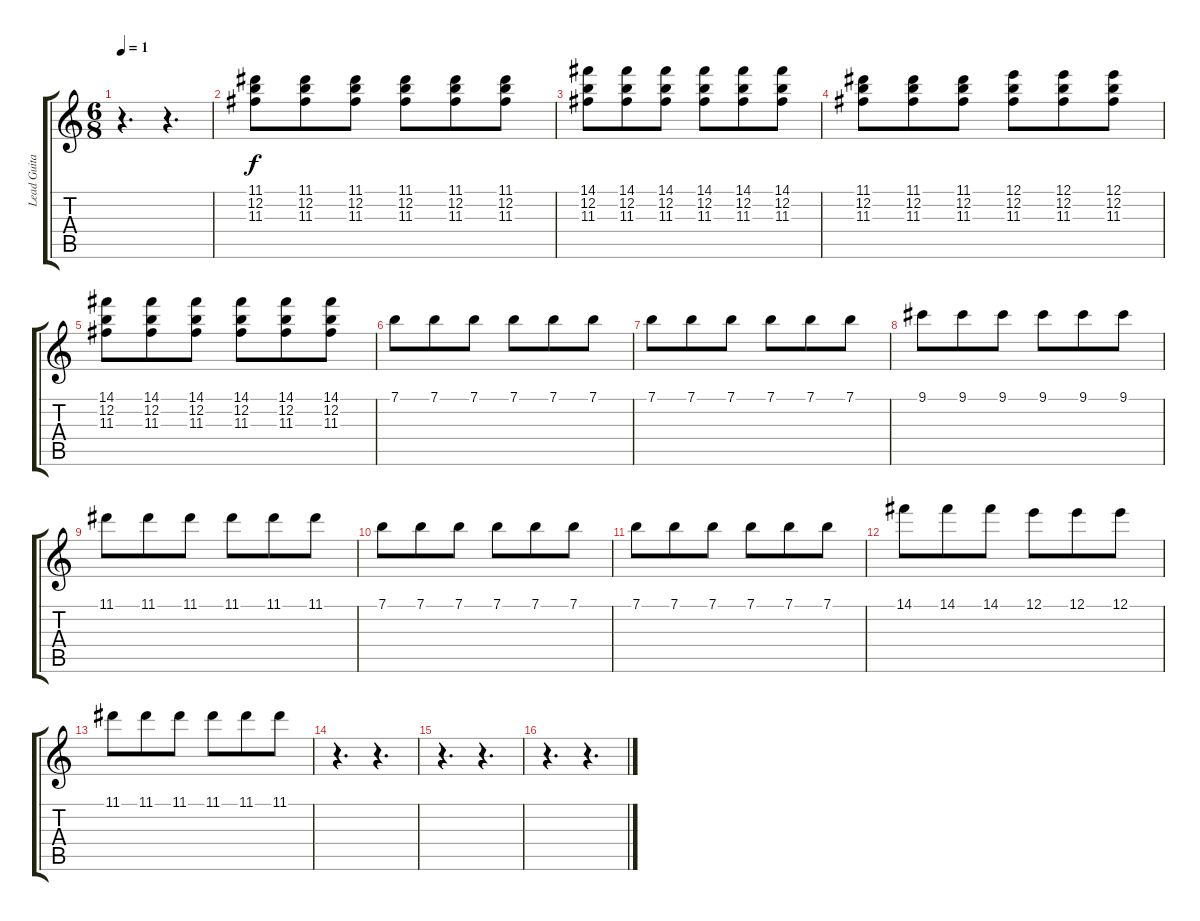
\track ("Lead Guitar" "Lead Guita") {instrument electricguitarjazz}
\staff {score tabs}
\tuning (E4 B3 G3 D3 A2 E2) {hide}
\ts (6 8)
\tempo 1
\clef g2
\ks c
r.4{d dy f} r.4{d} |
(11.1 12.2 11.3).8 (11.1 12.2 11.3).8 (11.1 12.2 11.3).8 (11.1 12.2 11.3).8 (11.1 12.2 11.3).8 (11.1 12.2 11.3).8 |
(14.1 12.2 11.3).8 (14.1 12.2 11.3).8 (14.1 12.2 11.3).8 (14.1 12.2 11.3).8 (14.1 12.2 11.3).8 (14.1 12.2 11.3).8 |
(11.1 12.2 11.3).8 (11.1 12.2 11.3).8 (11.1 12.2 11.3).8 (12.1 12.2 11.3).8 (12.1 12.2 11.3).8 (12.1 12.2 11.3).8 |
(14.1 12.2 11.3).8 (14.1 12.2 11.3).8 (14.1 12.2 11.3).8 (14.1 12.2 11.3).8 (14.1 12.2 11.3).8 (14.1 12.2 11.3).8 |
7.1.8 7.1.8 7.1.8 7.1.8 7.1.8 7.1.8 |
7.1.8 7.1.8 7.1.8 7.1.8 7.1.8 7.1.8 |
9.1.8 9.1.8 9.1.8 9.1.8 9.1.8 9.1.8 |
11.1.8 11.1.8 11.1.8 11.1.8 11.1.8 11.1.8 |
7.1.8 7.1.8 7.1.8 7.1.8 7.1.8 7.1.8 |
7.1.8 7.1.8 7.1.8 7.1.8 7.1.8 7.1.8 |
14.1.8 14.1.8 14.1.8 12.1.8 12.1.8 12.1.8 |
11.1.8 11.1.8 11.1.8 11.1.8 11.1.8 11.1.8 |
r.4{d} r.4{d} |
r.4{d} r.4{d} |
r.4{d} r.4{d}
